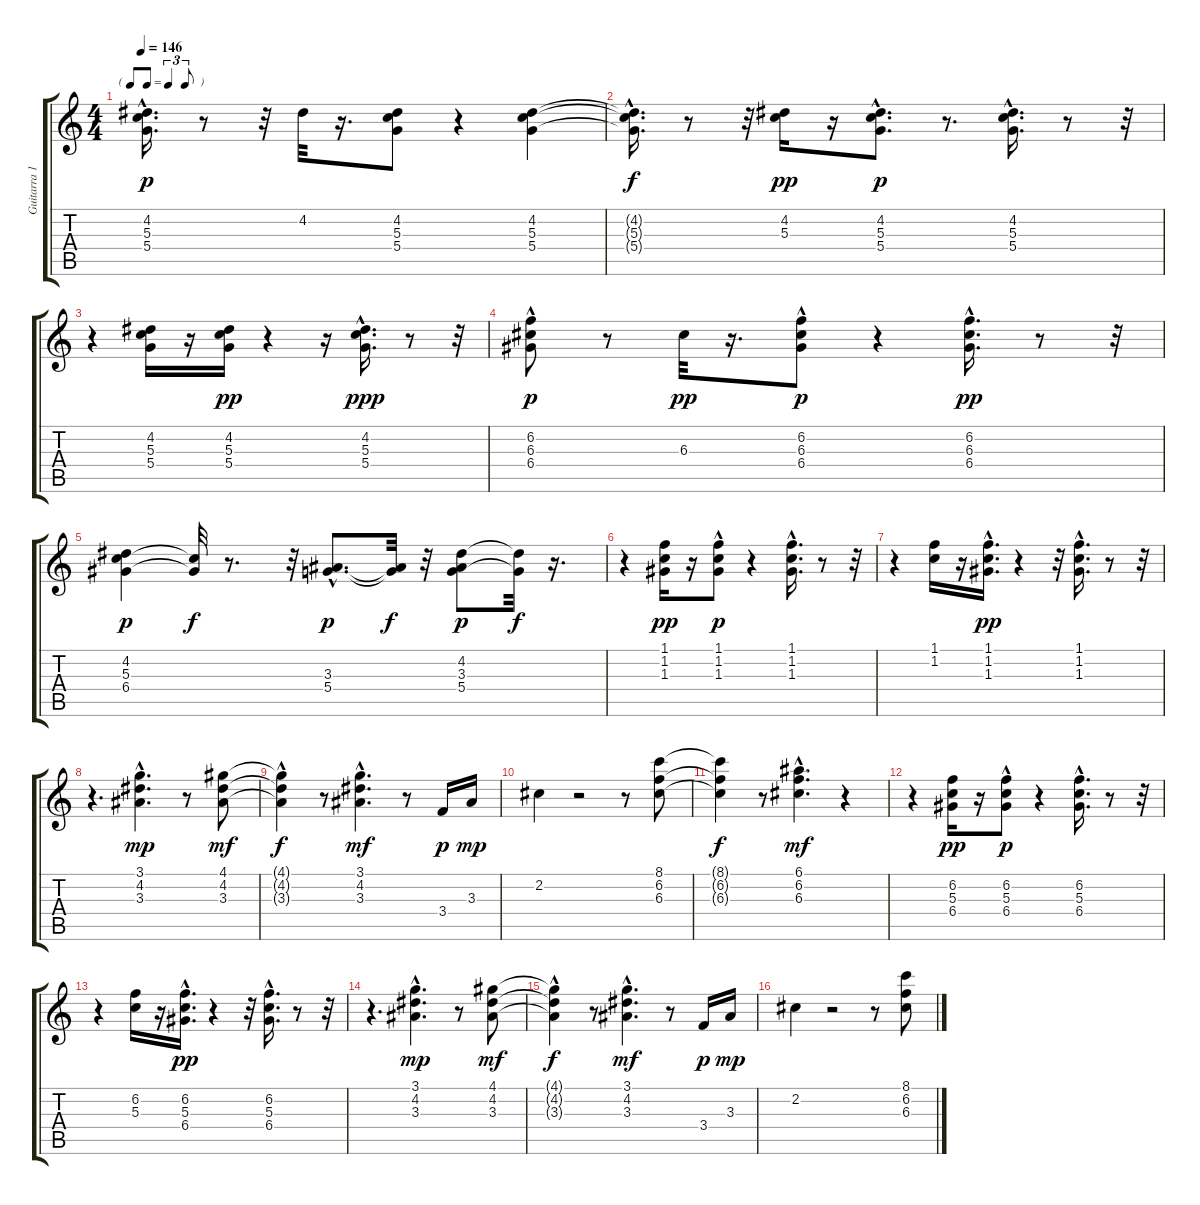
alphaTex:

\track ("Guitarra 1" "Guitarra 1") {instrument acousticguitarnylon}
\staff {score tabs}
\tuning (E4 B3 G3 D3 A2 E2) {hide}
\ts (4 4)
\tf triplet8th
\tempo 146
\clef g2
\ks c
(4.2{hac} 5.3{hac} 5.4{hac}).16{d dy p} r.8 r.32 4.2.32 r.16{d} (4.2 5.3 5.4).8 r.4 (4.2 5.3 5.4).4 |
(4.2{hac t} 5.3{hac t} 5.4{hac t}).16{d dy f} r.8 r.32 (4.2 5.3).16{dy pp} r.16 (4.2 5.3 5.4{hac}).8{d dy p} r.8{d} (4.2{hac} 5.3 5.4).16{d} r.8 r.32 |
r.4 (4.2 5.3 5.4).16 r.16 (4.2 5.3 5.4).16{dy pp} r.4 r.16 (4.2{hac} 5.3 5.4).16{d dy ppp} r.8 r.32 |
(6.2 6.3{hac} 6.4{hac}).8{dy p} r.8 6.3.32{dy pp} r.16{d} (6.2 6.3 6.4{hac}).8{dy p} r.4 (6.2{hac} 6.3 6.4{hac}).16{d dy pp} r.8 r.32 |
(4.2 5.3 6.4).4{dy p} (5.3{t} 6.4{t}).32{dy f} r.8{d} r.32 (3.3{hac} 5.4{hac}).8{d dy p} (3.3{t} 5.4{t}).32{dy f} r.32 (4.2 3.3 5.4).8{dy p} (4.2{t} 5.4{t}).32{dy f} r.16{d} |
r.4 (1.1 1.2 1.3).16{dy pp} r.16 (1.1 1.2{hac} 1.3{hac}).8{dy p} r.4 (1.1{hac} 1.2 1.3).16{d} r.8 r.32 |
r.4 (1.1 1.2).16 r.16 (1.1{hac} 1.2{hac} 1.3).16{d dy pp} r.4 r.32 (1.1{hac} 1.2 1.3).16{d} r.8 r.32 |
r.4{d} (3.1{hac} 4.2{hac} 3.3{hac}).4{d dy mp} r.8 (4.1 4.2 3.3).8{dy mf} |
(4.1{t} 4.2{t} 3.3{hac t}).4{dy f} r.8 (3.1{hac} 4.2{hac} 3.3).4{d dy mf} r.8 3.4.16{dy p} 3.3.16{dy mp} |
2.2.4 r.2 r.8 (8.1 6.2 6.3).8 |
(8.1{t} 6.2{t} 6.3{t}).4{dy f} r.8 (6.1{hac} 6.2{hac} 6.3{hac}).4{d dy mf} r.4 |
r.4 (6.2 5.3 6.4).16{dy pp} r.16 (6.2 5.3{hac} 6.4{hac}).8{dy p} r.4 (6.2{hac} 5.3 6.4).16{d} r.8 r.32 |
r.4 (6.2 5.3).16 r.16 (6.2{hac} 5.3{hac} 6.4).16{d dy pp} r.4 r.32 (6.2{hac} 5.3 6.4).16{d} r.8 r.32 |
r.4{d} (3.1{hac} 4.2{hac} 3.3{hac}).4{d dy mp} r.8 (4.1 4.2 3.3).8{dy mf} |
(4.1{t} 4.2{t} 3.3{hac t}).4{dy f} r.8 (3.1{hac} 4.2{hac} 3.3).4{d dy mf} r.8 3.4.16{dy p} 3.3.16{dy mp} |
2.2.4 r.2 r.8 (8.1 6.2 6.3).8
